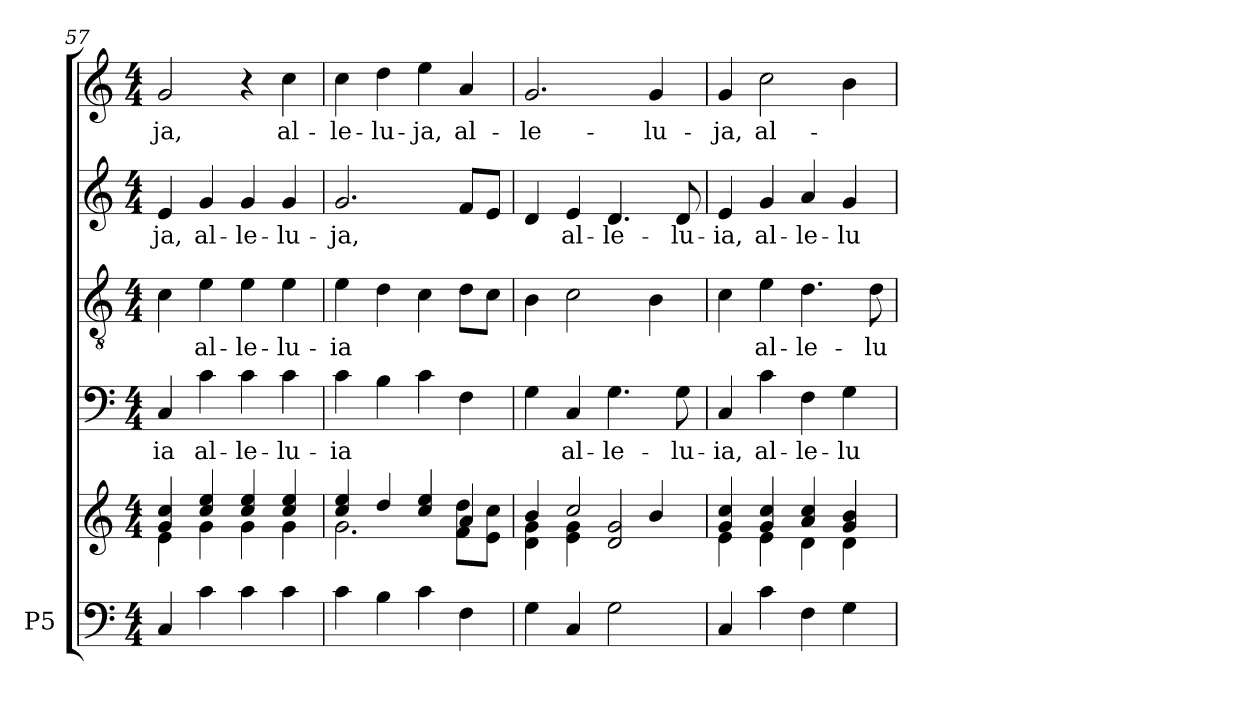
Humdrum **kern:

**kern	**kern	**kern	**text	**kern	**text	**kern	**text	**kern	**text
*part5	*part5	*part4	*part4	*part3	*part3	*part2	*part2	*part1	*part1
*staff6	*staff5	*staff4	*staff4	*staff3	*staff3	*staff2	*staff2	*staff1	*staff1
*I"P5	*	*	*	*	*	*	*	*	*
*clefF4	*clefG2	*clefF4	*	*clefGv2	*	*clefG2	*	*clefG2	*
*k[]	*k[]	*k[]	*	*k[]	*	*k[]	*	*k[]	*
*C:	*C:	*C:	*	*C:	*	*C:	*	*C:	*
*M4/4	*M4/4	*M4/4	*	*M4/4	*	*M4/4	*	*M4/4	*
=57	=57	=57	=57	=57	=57	=57	=57	=57	=57
*	*^	*	*	*	*	*	*	*	*
!	!	!	!	!LO:LY:b:color=#000000	!	!	!	!	!	!
!	!	!	!	!	!	!	!	!LO:LY:b:color=#000000	!	!
!	!	!	!	!	!	!	!	!	!	!LO:LY:b:color=#000000
4Ci/	4gi/ 4cci	4ei\	4Ci/	-ia	4ci\	.	4ei/	-ja,	2gi/	-ja,
!	!	!	!	!LO:LY:b:color=#000000	!	!	!	!	!	!
!	!	!	!	!	!	!LO:LY:b:color=#000000	!	!	!	!
!	!	!	!	!	!	!	!	!LO:LY:b:color=#000000	!	!
4ci\	4cci/ 4eei	4gi\	4ci\	al-	4ei\	al-	4gi/	al-	.	.
!	!	!	!	!LO:LY:b:color=#000000	!	!	!	!	!	!
!	!	!	!	!	!	!LO:LY:b:color=#000000	!	!	!	!
!	!	!	!	!	!	!	!	!LO:LY:b:color=#000000	!	!
4ci\	4cci/ 4eei	4gi\	4ci\	-le-	4ei\	-le-	4gi/	-le-	4r	.
!	!	!	!	!LO:LY:b:color=#000000	!	!	!	!	!	!
!	!	!	!	!	!	!LO:LY:b:color=#000000	!	!	!	!
!	!	!	!	!	!	!	!	!LO:LY:b:color=#000000	!	!
!	!	!	!	!	!	!	!	!	!	!LO:LY:b:color=#000000
4ci\	4cci/ 4eei	4gi\	4ci\	-lu-	4ei\	-lu-	4gi/	-lu-	4cci\	al-
=58	=58	=58	=58	=58	=58	=58	=58	=58	=58	=58
!	!	!	!	!LO:LY:b:color=#000000	!	!	!	!	!	!
!	!	!	!	!	!	!LO:LY:b:color=#000000	!	!	!	!
!	!	!	!	!	!	!	!	!LO:LY:b:color=#000000	!	!
!	!	!	!	!	!	!	!	!	!	!LO:LY:b:color=#000000
4ci\	4cci/ 4eei	2.gi\	4ci\	-ia	4ei\	-ia	2.gi/	-ja,	4cci\	-le-
!	!	!	!	!	!	!	!	!	!	!LO:LY:b:color=#000000
4Bi\	4ddi/	.	4Bi\	.	4di\	.	.	.	4ddi\	-lu-
!	!	!	!	!	!	!	!	!	!	!LO:LY:b:color=#000000
4ci\	4cci/ 4eei	.	4ci\	.	4ci\	.	.	.	4eei\	-ja,
!	!	!	!	!	!	!	!	!	!	!LO:LY:b:color=#000000
4Fi\	4ai/	8fi\ 8ddiL	4Fi\	.	8di\L	.	8fi/L	.	4ai/	al-
.	.	8ei\ 8cciJ	.	.	8ci\J	.	8ei/J	.	.	.
!!LO:PB:g=z
=59	=59	=59	=59	=59	=59	=59	=59	=59	=59	=59
!	!	!	!	!	!	!	!	!	!	!LO:LY:b:color=#000000
4Gi\	4bi/	4di\ 4gi	4Gi\	.	4Bi\	.	4di/	.	2.gi/	-le-
!	!	!	!	!LO:LY:b:color=#000000	!	!	!	!	!	!
!	!	!	!	!	!	!	!	!LO:LY:b:color=#000000	!	!
4Ci/	2cci/	4ei\ 4gi	4Ci/	al-	2ci\	.	4ei/	al-	.	.
!	!	!	!	!LO:LY:b:color=#000000	!	!	!	!	!	!
!	!	!	!	!	!	!	!	!LO:LY:b:color=#000000	!	!
2Gi\	.	2di/ 2gi	4.Gi\	-le-	.	.	4.di/	-le-	.	.
!	!	!	!	!	!	!	!	!	!	!LO:LY:b:color=#000000
.	4bi/	.	.	.	4Bi\	.	.	.	4gi/	-lu-
!	!	!	!	!LO:LY:b:color=#000000	!	!	!	!	!	!
!	!	!	!	!	!	!	!	!LO:LY:b:color=#000000	!	!
.	.	.	8Gi\	-lu-	.	.	8di/	-lu-	.	.
=60	=60	=60	=60	=60	=60	=60	=60	=60	=60	=60
!	!	!	!	!LO:LY:b:color=#000000	!	!	!	!	!	!
!	!	!	!	!	!	!	!	!LO:LY:b:color=#000000	!	!
!	!	!	!	!	!	!	!	!	!	!LO:LY:b:color=#000000
4Ci/	4gi/ 4cci	4ei\	4Ci/	-ia,	4ci\	.	4ei/	-ia,	4gi/	-ja,
!	!	!	!	!LO:LY:b:color=#000000	!	!	!	!	!	!
!	!	!	!	!	!	!LO:LY:b:color=#000000	!	!	!	!
!	!	!	!	!	!	!	!	!LO:LY:b:color=#000000	!	!
!	!	!	!	!	!	!	!	!	!	!LO:LY:b:color=#000000
4ci\	4gi/ 4cci	4ei\	4ci\	al-	4ei\	al-	4gi/	al-	2cci\	al-
!	!	!	!	!LO:LY:b:color=#000000	!	!	!	!	!	!
!	!	!	!	!	!	!LO:LY:b:color=#000000	!	!	!	!
!	!	!	!	!	!	!	!	!LO:LY:b:color=#000000	!	!
4Fi\	4ai/ 4cci	4di\	4Fi\	-le-	4.di\	-le-	4ai/	-le-	.	.
!	!	!	!	!LO:LY:b:color=#000000	!	!	!	!	!	!
!	!	!	!	!	!	!	!	!LO:LY:b:color=#000000	!	!
4Gi\	4gi/ 4bi	4di\	4Gi\	-lu-	.	.	4gi/	-lu-	4bi\	.
!	!	!	!	!	!	!LO:LY:b:color=#000000	!	!	!	!
.	.	.	.	.	8di\	-lu-	.	.	.	.
*	*v	*v	*	*	*	*	*	*	*	*
=	=	=	=	=	=	=	=	=	=
*-	*-	*-	*-	*-	*-	*-	*-	*-	*-
